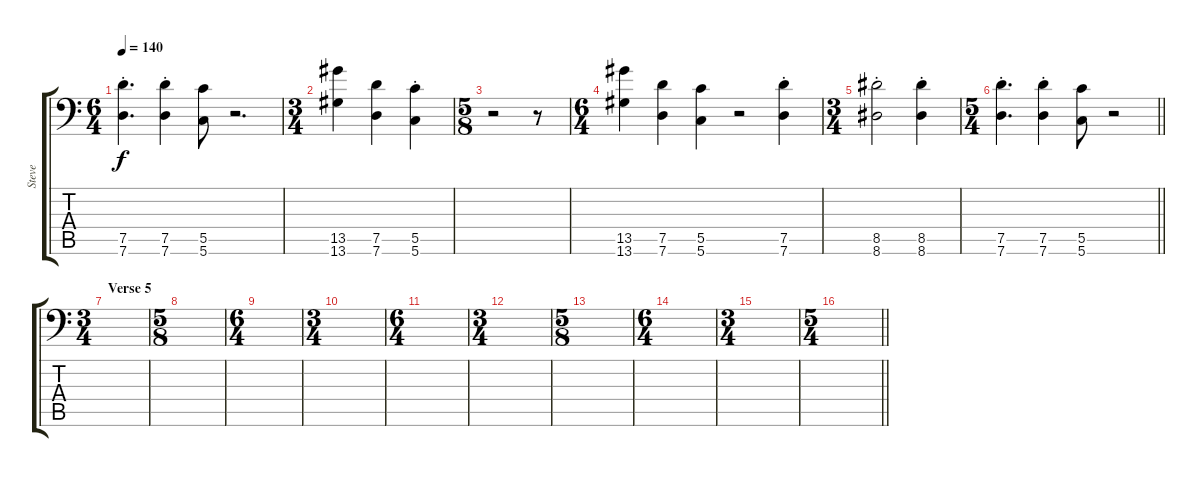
\track ("Steve" "Steve") {instrument distortionguitar}
\staff {score tabs}
\tuning (D4 A3 F3 C3 G2 G1) {hide}
\ts (6 4)
\tempo 140
\clef f4
\ks c
(7.5{st} 7.6{st}).4{d dy f} (7.5{st} 7.6{st}).4 (5.5 5.6).8 r.2{d} |
\ts (3 4)
(13.5 13.6).4 (7.5 7.6).4 (5.5{st} 5.6{st}).4 |
\ts (5 8)
r.2 r.8 |
\ts (6 4)
(13.5 13.6).4 (7.5 7.6).4 (5.5 5.6).4 r.2 (7.5{st} 7.6{st}).4 |
\ts (3 4)
(8.5{st} 8.6{st}).2 (8.5{st} 8.6{st}).4 |
\ts (5 4)
\barLineRight lightlight
(7.5{st} 7.6{st}).4{d} (7.5{st} 7.6{st}).4 (5.5 5.6).8 r.2 |
\ts (3 4)
\section ("" "Verse 5")
|
\ts (5 8)
|
\ts (6 4)
|
\ts (3 4)
|
\ts (6 4)
|
\ts (3 4)
|
\ts (5 8)
|
\ts (6 4)
|
\ts (3 4)
|
\ts (5 4)
\barLineRight lightlight
